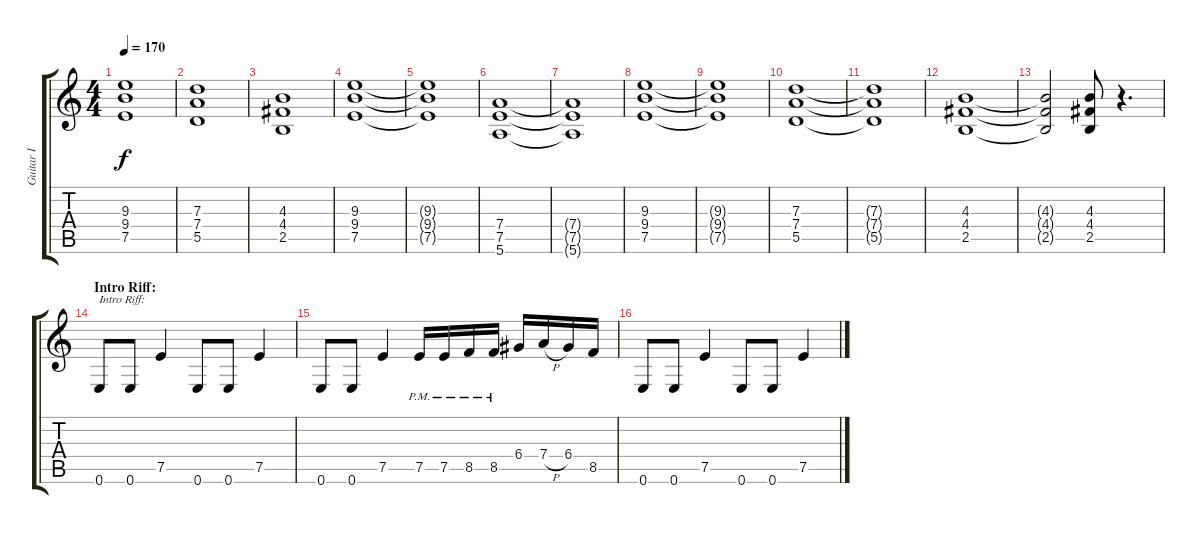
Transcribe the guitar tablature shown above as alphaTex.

\track ("Guitar I" "Guitar I") {instrument distortionguitar}
\staff {score tabs}
\tuning (E4 B3 G3 D3 A2 E2) {hide}
\ts (4 4)
\tempo 170
\clef g2
\ks c
(9.3{t} 9.4{t} 7.5{t}).1{dy f} |
(7.3 7.4 5.5).1 |
(4.3 4.4 2.5).1 |
(9.3 9.4 7.5).1 |
(9.3{t} 9.4{t} 7.5{t}).1 |
(7.4 7.5 5.6).1 |
(7.4{t} 7.5{t} 5.6{t}).1 |
(9.3 9.4 7.5).1 |
(9.3{t} 9.4{t} 7.5{t}).1 |
(7.3 7.4 5.5).1 |
(7.3{t} 7.4{t} 5.5{t}).1 |
(4.3 4.4 2.5).1 |
(4.3{t} 4.4{t} 2.5{t}).2 (4.3 4.4 2.5).8 r.4{d} |
\section ("" "Intro Riff:")
0.6.8{txt "Intro Riff:"} 0.6.8 7.5.4 0.6.8 0.6.8 7.5.4 |
0.6.8 0.6.8 7.5.4 7.5{pm}.16 7.5{pm}.16 8.5{pm}.16 8.5{pm}.16 6.4.16 7.4{h}.16 6.4.16 8.5.16 |
0.6.8 0.6.8 7.5.4 0.6.8 0.6.8 7.5.4
